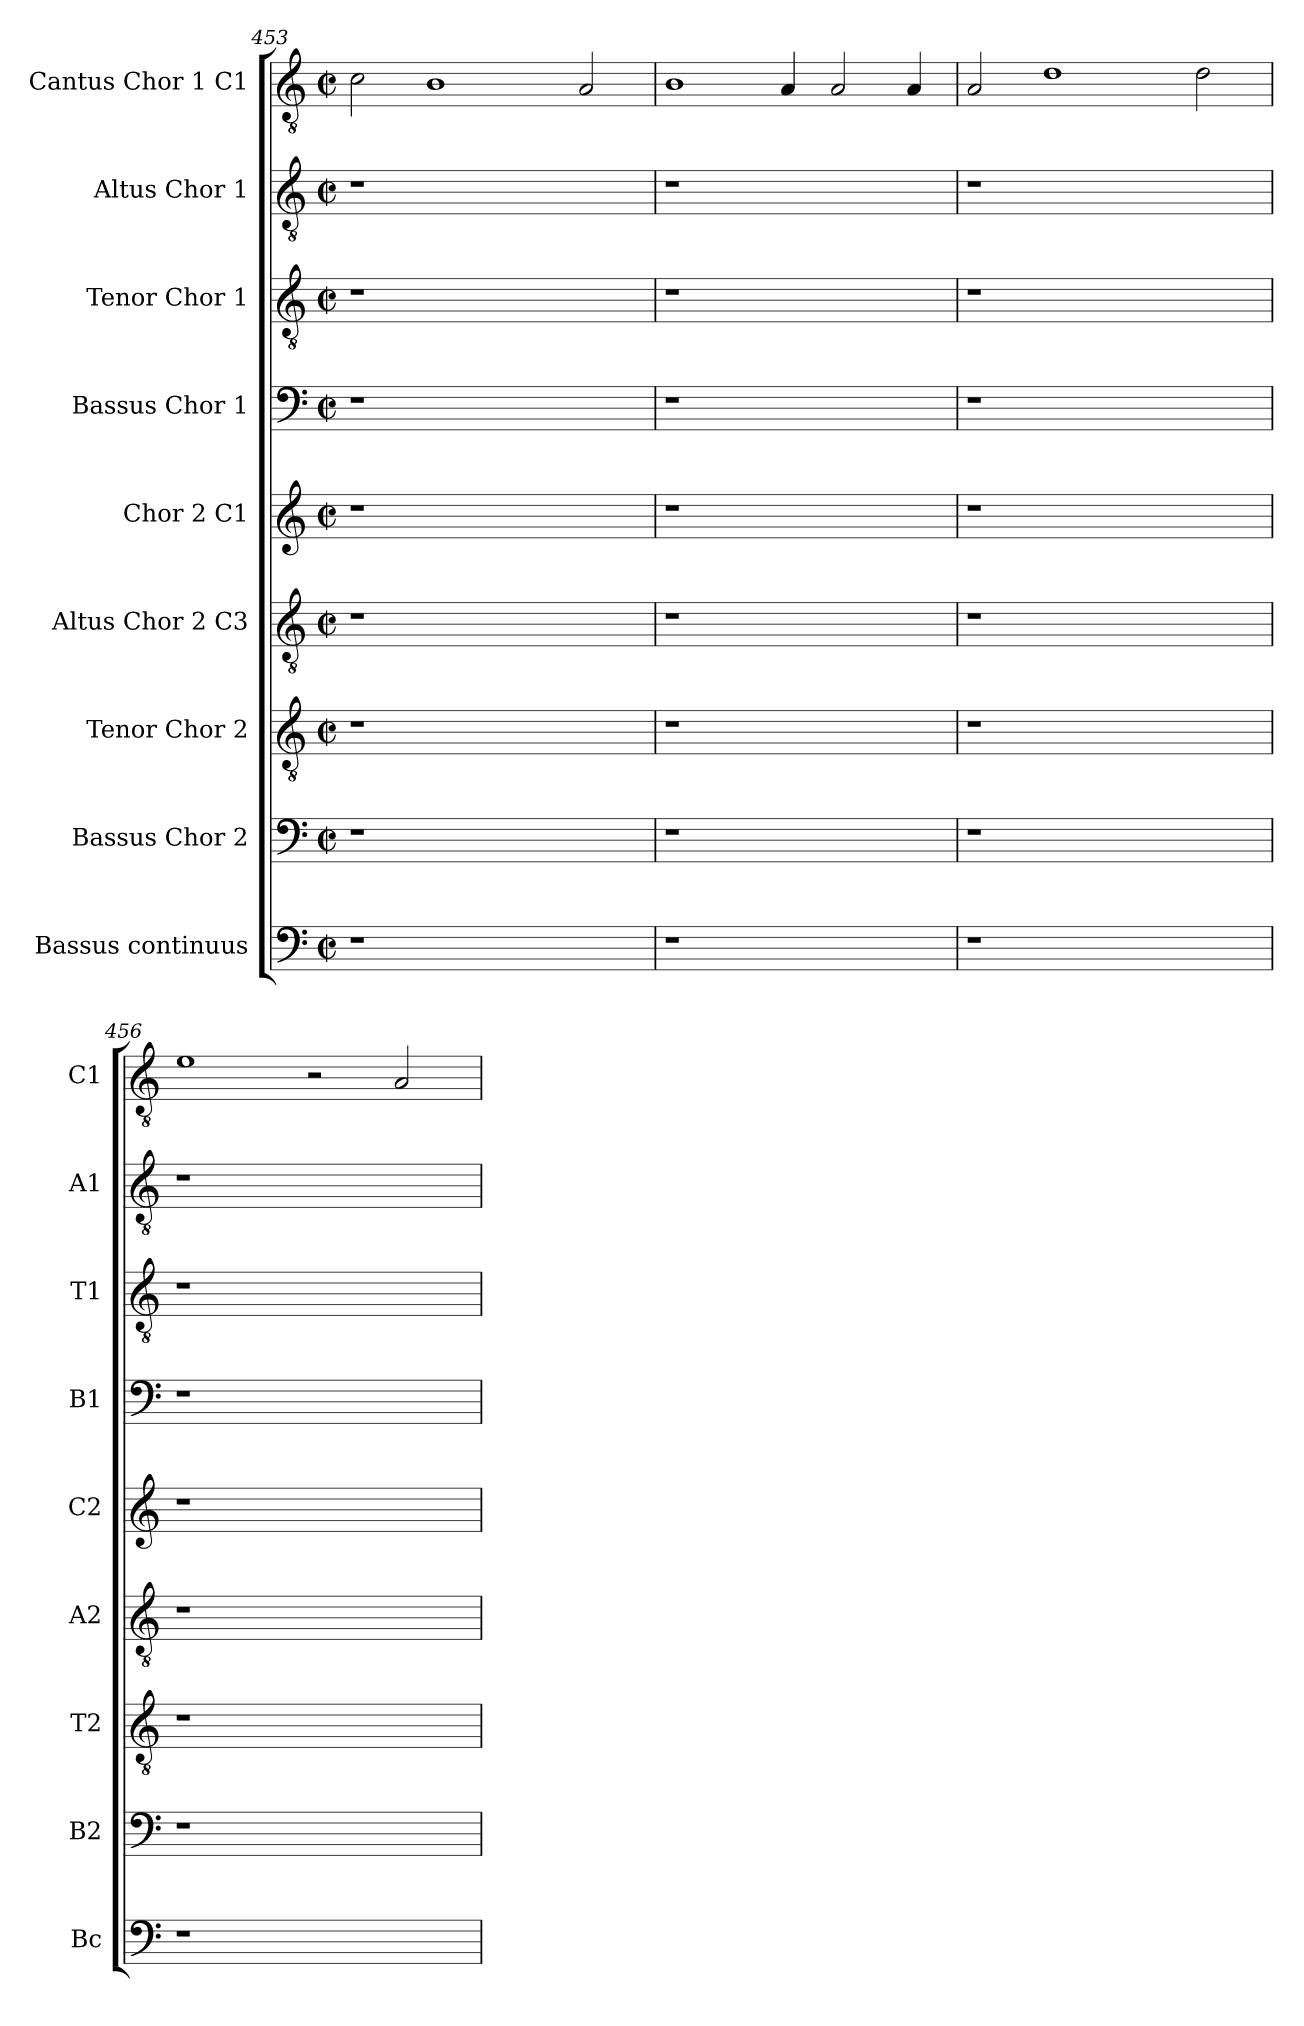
**kern	**kern	**kern	**kern	**kern	**kern	**kern	**kern	**kern
*part9	*part8	*part7	*part6	*part5	*part4	*part3	*part2	*part1
*staff9	*staff8	*staff7	*staff6	*staff5	*staff4	*staff3	*staff2	*staff1
*I"Bassus continuus	*I"Bassus Chor 2	*I"Tenor Chor 2	*I"Altus Chor 2 C3	*I"Chor 2 C1	*I"Bassus Chor 1	*I"Tenor Chor 1	*I"Altus Chor 1	*I"Cantus Chor 1 C1
*I'Bc	*I'B2	*I'T2	*I'A2	*I'C2	*I'B1	*I'T1	*I'A1	*I'C1
!!LO:LB:g=z
*clefF4	*clefF4	*clefGv2	*clefGv2	*clefG2	*clefF4	*clefGv2	*clefGv2	*clefGv2
*ITrd7c12	*	*	*	*	*	*	*	*
*k[]	*k[]	*k[]	*k[]	*k[]	*k[]	*k[]	*k[]	*k[]
*C:	*C:	*C:	*C:	*C:	*C:	*C:	*C:	*C:
*M2/2	*M2/2	*M2/2	*M2/2	*M2/2	*M2/2	*M2/2	*M2/2	*M2/2
*met(c|)	*met(c|)	*met(c|)	*met(c|)	*met(c|)	*met(c|)	*met(c|)	*met(c|)	*met(c|)
=453	=453	=453	=453	=453	=453	=453	=453	=453
1r	1r	1r	1r	1r	1r	1r	1r	2c\
.	.	.	.	.	.	.	.	1B
1ryy	1ryy	1ryy	1ryy	1ryy	1ryy	1ryy	1ryy	.
.	.	.	.	.	.	.	.	2A/
=454	=454	=454	=454	=454	=454	=454	=454	=454
1r	1r	1r	1r	1r	1r	1r	1r	1B
1ryy	1ryy	1ryy	1ryy	1ryy	1ryy	1ryy	1ryy	4A/
.	.	.	.	.	.	.	.	2A/
.	.	.	.	.	.	.	.	4A/
=455	=455	=455	=455	=455	=455	=455	=455	=455
1r	1r	1r	1r	1r	1r	1r	1r	2A/
.	.	.	.	.	.	.	.	1d
1ryy	1ryy	1ryy	1ryy	1ryy	1ryy	1ryy	1ryy	.
.	.	.	.	.	.	.	.	2d\
=456	=456	=456	=456	=456	=456	=456	=456	=456
1r	1r	1r	1r	1r	1r	1r	1r	1e
1ryy	1ryy	1ryy	1ryy	1ryy	1ryy	1ryy	1ryy	2r
.	.	.	.	.	.	.	.	2A/
=	=	=	=	=	=	=	=	=
*-	*-	*-	*-	*-	*-	*-	*-	*-
